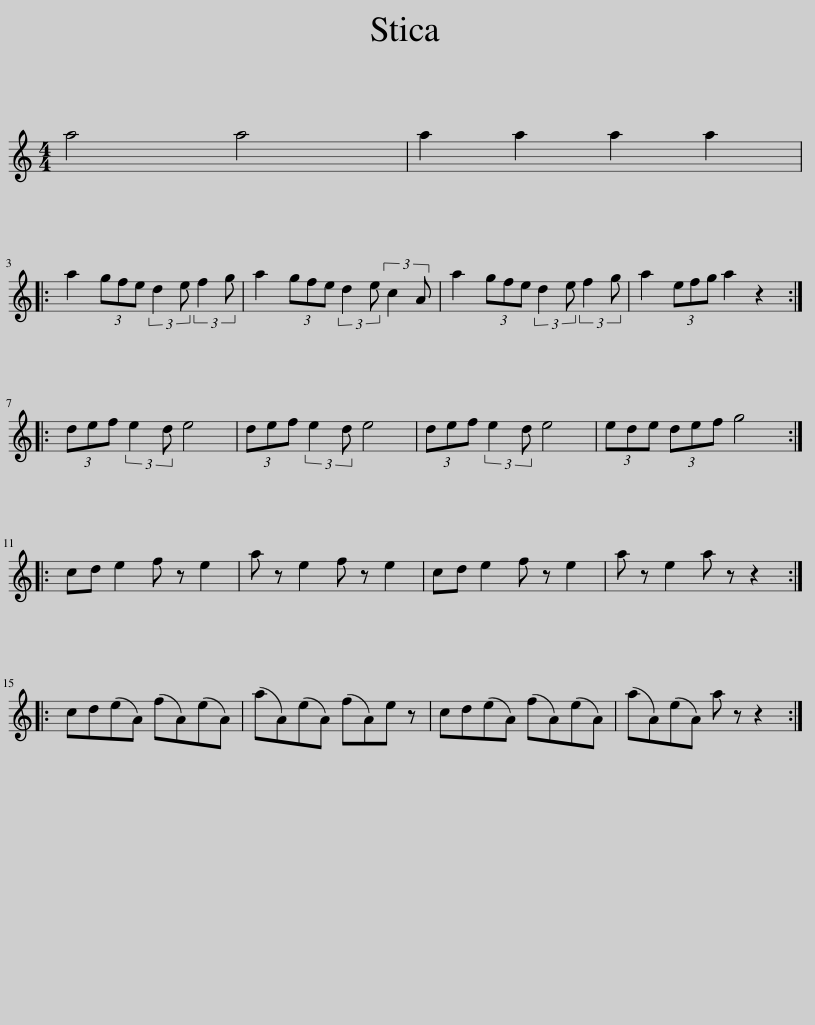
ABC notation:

X:1
L:1/8
M:4/4
I:linebreak $
K:C
V:1 treble
V:1
 a4 a4 | a2 a2 a2 a2 |:$ a2 (3gfe (3:2:2d2 e (3:2:2f2 g | a2 (3gfe (3:2:2d2 e (3:2:2c2 A | a2 (3gfe (3:2:2d2 e (3:2:2f2 g | %5
 a2 (3efg a2 z2 ::$ (3def (3:2:2e2 d e4 | (3def (3:2:2e2 d e4 | (3def (3:2:2e2 d e4 | (3ede (3def g4 ::$ %10
 cd e2 f z e2 | a z e2 f z e2 | cd e2 f z e2 | a z e2 a z z2 ::$ cd(eA) (fA)(eA) | %15
 (aA)(eA) (fA)e z | cd(eA) (fA)(eA) | (aA)(eA) a z z2 :| %18
